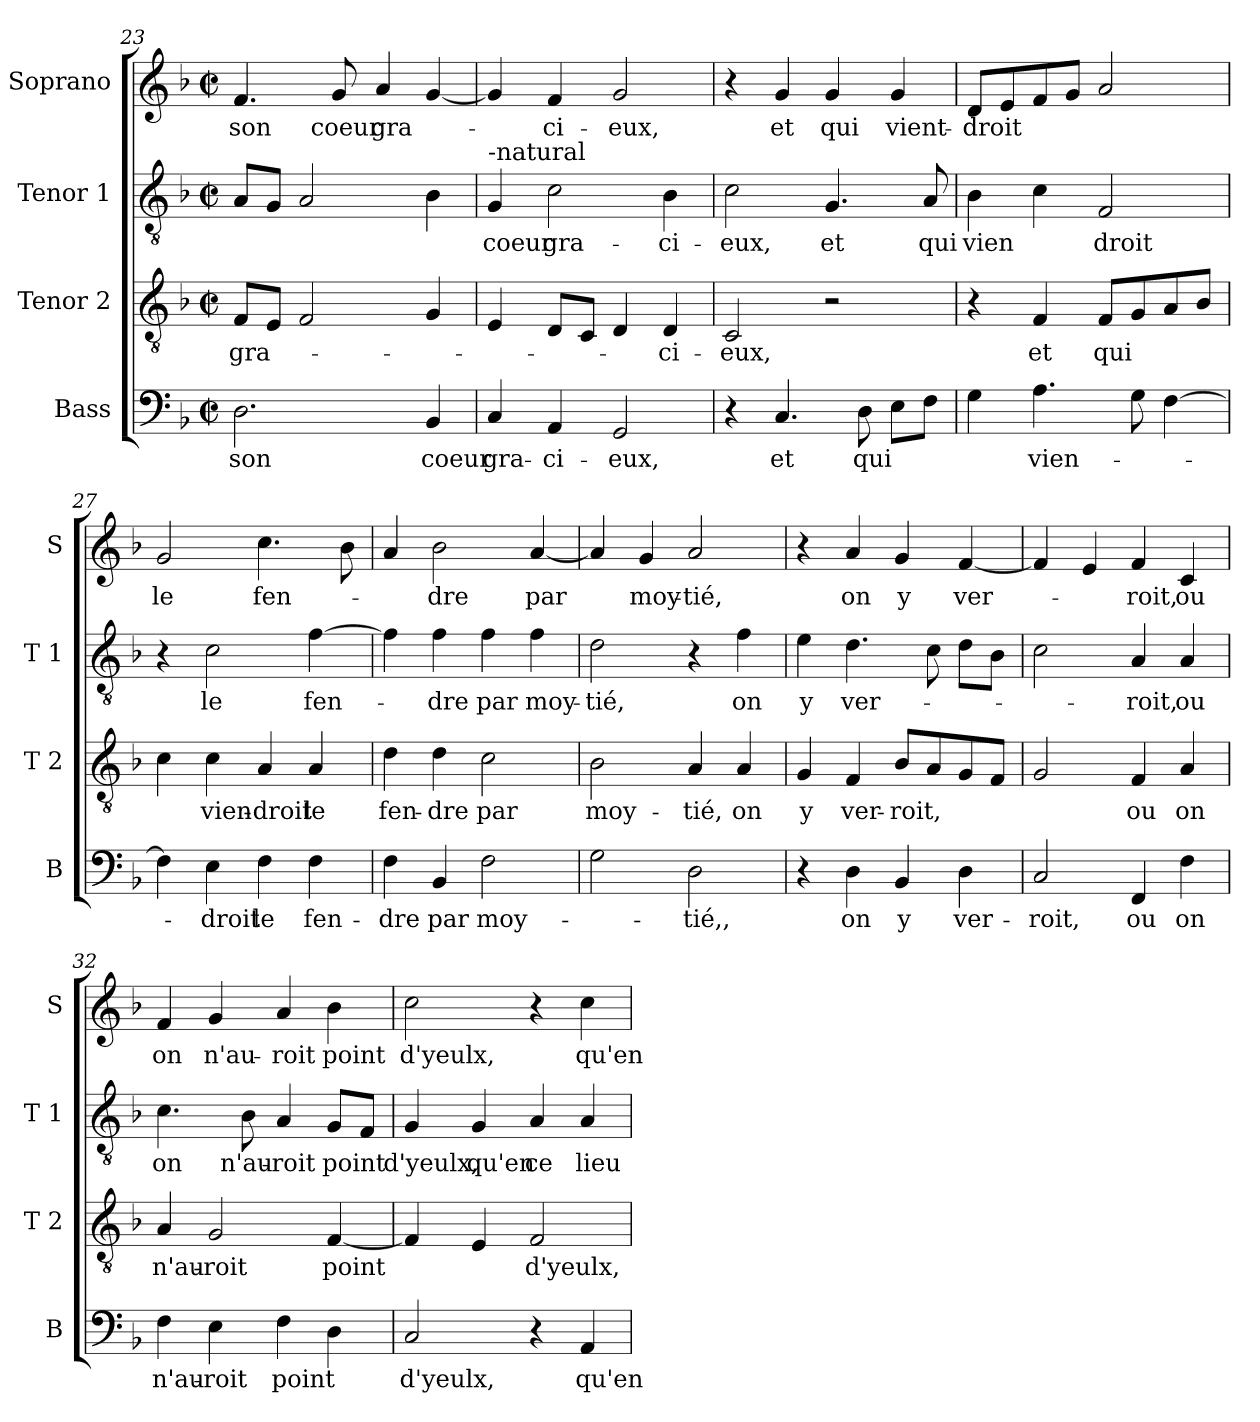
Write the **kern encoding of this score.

**kern	**text	**kern	**text	**kern	**text	**kern	**text
*part4	*part4	*part3	*part3	*part2	*part2	*part1	*part1
*staff4	*staff4	*staff3	*staff3	*staff2	*staff2	*staff1	*staff1
*I"Bass	*	*I"Tenor 2	*	*I"Tenor 1	*	*I"Soprano	*
*I'B	*	*I'T 2	*	*I'T 1	*	*I'S	*
*clefF4	*	*clefGv2	*	*clefGv2	*	*clefG2	*
*k[b-]	*	*k[b-]	*	*k[b-]	*	*k[b-]	*
*F:	*	*F:	*	*F:	*	*F:	*
*M2/2	*	*M2/2	*	*M2/2	*	*M2/2	*
*met(c|)	*	*met(c|)	*	*met(c|)	*	*met(c|)	*
=23	=23	=23	=23	=23	=23	=23	=23
!	!LO:LY:b	!	!LO:LY:b	!	!	!	!LO:LY:b
2.D\	son	8F/L	gra-	8A/L	.	4.f/	son
.	.	8E/J	.	8G/J	.	.	.
.	.	2F/	.	2A/	.	.	.
!	!	!	!	!	!	!	!LO:LY:b
.	.	.	.	.	.	8g/	coeur
!	!	!	!	!	!	!	!LO:LY:b
.	.	.	.	.	.	4a/	gra-
!	!LO:LY:b	!	!	!	!	!	!
4BB-/	coeur	4G/	.	4B-\	.	[4g/	.
=24	=24	=24	=24	=24	=24	=24	=24
!	!	!	!	!LO:TX:a:t=-natural	!	!	!
!	!LO:LY:b	!	!	!	!LO:LY:b	!	!
4C/	gra-	4E/	.	4G/	-coeur	4g/]	.
!	!LO:LY:b	!	!	!	!LO:LY:b	!	!LO:LY:b
4AA/	-ci-	8D/L	.	2c\	gra-	4f/	-ci-
.	.	8C/J	.	.	.	.	.
!	!LO:LY:b	!	!	!	!	!	!LO:LY:b
2GG/	-eux,	4D/	.	.	.	2g/	-eux,
!	!	!	!LO:LY:b	!	!LO:LY:b	!	!
.	.	4D/	-ci-	4B-\	-ci-	.	.
=25	=25	=25	=25	=25	=25	=25	=25
!	!	!	!LO:LY:b	!	!LO:LY:b	!	!
4r	.	2C/	-eux,	2c\	-eux,	4r	.
!	!LO:LY:b	!	!	!	!	!	!LO:LY:b
4.C/	et	.	.	.	.	4g/	et
!	!	!	!	!	!LO:LY:b	!	!LO:LY:b
.	.	2r	.	4.G/	et	4g/	qui
!	!LO:LY:b	!	!	!	!	!	!
8D\	qui	.	.	.	.	.	.
!	!	!	!	!	!	!	!LO:LY:b
8E\L	.	.	.	.	.	4g/	vient-
!	!	!	!	!	!LO:LY:b	!	!
8F\J	.	.	.	8A/	qui	.	.
=26	=26	=26	=26	=26	=26	=26	=26
!	!	!	!	!	!LO:LY:b	!	!LO:LY:b
4G\	.	4r	.	4B-\	vien	8d/L	-droit
.	.	.	.	.	.	8e/	.
!	!LO:LY:b	!	!LO:LY:b	!	!	!	!
4.A\	vien-	4F/	et	4c\	.	8f/	.
.	.	.	.	.	.	8g/J	.
!	!	!	!LO:LY:b	!	!LO:LY:b	!	!
.	.	8F/L	qui	2F/	droit	2a/	.
8G\	.	8G/	.	.	.	.	.
[4F\	.	8A/	.	.	.	.	.
.	.	8B-/J	.	.	.	.	.
!!LO:PB:g=z
=27	=27	=27	=27	=27	=27	=27	=27
!	!	!	!	!	!	!	!LO:LY:b
4F\]	.	4c\	.	4r	.	2g/	le
!	!LO:LY:b	!	!LO:LY:b	!	!LO:LY:b	!	!
4E\	-droit	4c\	vien-	2c\	le	.	.
!	!LO:LY:b	!	!LO:LY:b	!	!	!	!LO:LY:b
4F\	le	4A/	-droit	.	.	4.cc\	fen-
!	!LO:LY:b	!	!LO:LY:b	!	!LO:LY:b	!	!
4F\	fen-	4A/	le	[4f\	fen-	.	.
.	.	.	.	.	.	8b-\	.
=28	=28	=28	=28	=28	=28	=28	=28
!	!LO:LY:b	!	!LO:LY:b	!	!	!	!
4F\	-dre	4d\	fen-	4f\]	.	4a/	.
!	!LO:LY:b	!	!LO:LY:b	!	!LO:LY:b	!	!LO:LY:b
4BB-/	par	4d\	-dre	4f\	-dre	2b-\	-dre
!	!LO:LY:b	!	!LO:LY:b	!	!LO:LY:b	!	!
2F\	moy-	2c\	par	4f\	par	.	.
!	!	!	!	!	!LO:LY:b	!	!LO:LY:b
.	.	.	.	4f\	moy-	[4a/	par
=29	=29	=29	=29	=29	=29	=29	=29
!	!	!	!LO:LY:b	!	!LO:LY:b	!	!
2G\	.	2B-\	moy-	2d\	-tié,	4a/]	.
!	!	!	!	!	!	!	!LO:LY:b
.	.	.	.	.	.	4g/	moy-
!	!LO:LY:b	!	!LO:LY:b	!	!	!	!LO:LY:b
2D\	-tié,,	4A/	-tié,	4r	.	2a/	-tié,
!	!	!	!LO:LY:b	!	!LO:LY:b	!	!
.	.	4A/	on	4f\	on	.	.
=30	=30	=30	=30	=30	=30	=30	=30
!	!	!	!LO:LY:b	!	!LO:LY:b	!	!
4r	.	4G/	y	4e\	y	4r	.
!	!LO:LY:b	!	!LO:LY:b	!	!LO:LY:b	!	!LO:LY:b
4D\	on	4F/	ver-	4.d\	ver-	4a/	on
!	!LO:LY:b	!	!LO:LY:b	!	!	!	!LO:LY:b
4BB-/	y	8B-/L	-roit,	.	.	4g/	y
.	.	8A/	.	8c\	.	.	.
!	!LO:LY:b	!	!	!	!	!	!LO:LY:b
4D\	ver-	8G/	.	8d\L	.	[4f/	ver-
.	.	8F/J	.	8B-\J	.	.	.
=31	=31	=31	=31	=31	=31	=31	=31
!	!LO:LY:b	!	!	!	!	!	!
2C/	-roit,	2G/	.	2c\	.	4f/]	.
.	.	.	.	.	.	4e/	.
!	!LO:LY:b	!	!LO:LY:b	!	!LO:LY:b	!	!LO:LY:b
4FF/	ou	4F/	ou	4A/	-roit,	4f/	-roit,
!	!LO:LY:b	!	!LO:LY:b	!	!LO:LY:b	!	!LO:LY:b
4F\	on	4A/	on	4A/	ou	4c/	ou
=32	=32	=32	=32	=32	=32	=32	=32
!	!LO:LY:b	!	!LO:LY:b	!	!LO:LY:b	!	!LO:LY:b
4F\	n'au-	4A/	n'au-	4.c\	on	4f/	on
!	!LO:LY:b	!	!LO:LY:b	!	!	!	!LO:LY:b
4E\	-roit	2G/	-roit	.	.	4g/	n'au-
!	!	!	!	!	!LO:LY:b	!	!
.	.	.	.	8B-\	n'au-	.	.
!	!LO:LY:b	!	!	!	!LO:LY:b	!	!LO:LY:b
4F\	point	.	.	4A/	-roit	4a/	-roit
!	!	!	!LO:LY:b	!	!LO:LY:b	!	!LO:LY:b
4D\	.	[4F/	point	8G/L	point	4b-\	point
.	.	.	.	8F/J	.	.	.
!!LO:LB:g=z
=33	=33	=33	=33	=33	=33	=33	=33
!	!LO:LY:b	!	!	!	!LO:LY:b	!	!LO:LY:b
2C/	d'yeulx,	4F/]	.	4G/	d'yeulx,	2cc\	d'yeulx,
!	!	!	!	!	!LO:LY:b	!	!
.	.	4E/	.	4G/	qu'en	.	.
!	!	!	!LO:LY:b	!	!LO:LY:b	!	!
4r	.	2F/	d'yeulx,	4A/	ce	4r	.
!	!LO:LY:b	!	!	!	!LO:LY:b	!	!LO:LY:b
4AA/	qu'en	.	.	4A/	lieu	4cc\	qu'en
=	=	=	=	=	=	=	=
*-	*-	*-	*-	*-	*-	*-	*-
